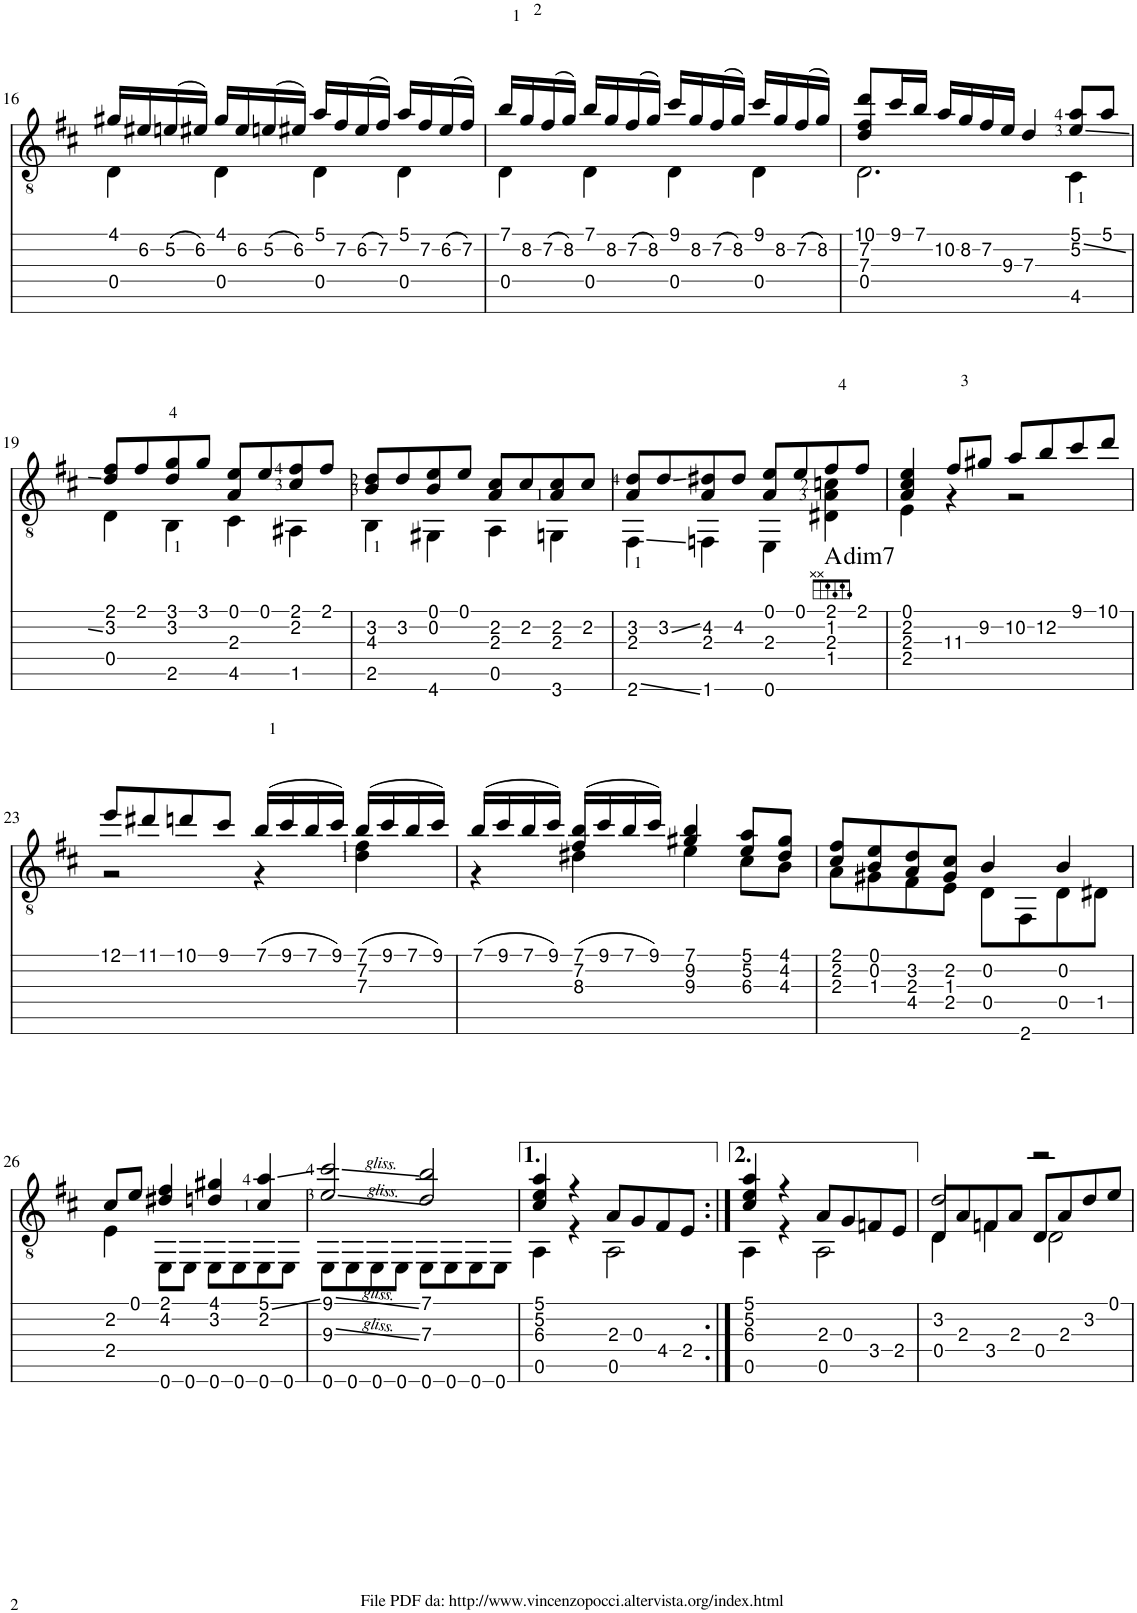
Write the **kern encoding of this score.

**kern	**kern	**harte
*part1	*part1	*part1
*staff2	*staff1	*
*I"Guitar	*	*
*I'Guit.	*	*
!!LO:PB:g=z
*	*clefGv2	*
*k[f#c#]	*k[f#c#]	*
*M4/4	*M4/4	*
=16	=16	=16
*^	*^	*
16g#LL	4D	16g#X/LL	4D\	.
16e#J	.	16e#X/	.	.
16eL	.	(16en/	.	.
16e#JJ	.	16e#X/JJ)	.	.
16g#LL	4D	16g#/LL	4D\	.
16e#J	.	16e#/	.	.
16eL	.	(16en/	.	.
16e#JJ	.	16e#X/JJ)	.	.
16aLL	4D	16a/LL	4D\	.
16f#J	.	16f#/	.	.
16e#L	.	(16e#/	.	.
16f#JJ	.	16f#/JJ)	.	.
16aLL	4D	16a/LL	4D\	.
16f#J	.	16f#/	.	.
16e#L	.	(16e#/	.	.
16f#JJ	.	16f#/JJ)	.	.
=17	=17	=17	=17	=17
16bLL	4D	16b/LL	4D\	.
16gJ	.	16g/	.	.
16f#L	.	(16f#/	.	.
16gJJ	.	16g/JJ)	.	.
16bLL	4D	16b/LL	4D\	.
16gJ	.	16g/	.	.
16f#L	.	(16f#/	.	.
16gJJ	.	16g/JJ)	.	.
16cc#LL	4D	16cc#/LL	4D\	.
16gJ	.	16g/	.	.
16f#L	.	(16f#/	.	.
16gJJ	.	16g/JJ)	.	.
16cc#LL	4D	16cc#/LL	4D\	.
16gJ	.	16g/	.	.
16f#L	.	(16f#/	.	.
16gJJ	.	16g/JJ)	.	.
=18	=18	=18	=18	=18
8d\ 8f#\ 8dd\L	2.D	8d/ 8f#/ 8dd/L	2.D\	.
16cc#L	.	16cc#/L	.	.
16bJJ	.	16b/JJ	.	.
16aLL	.	16a/LL	.	.
16gJ	.	16g/	.	.
16f#L	.	16f#/	.	.
16eJJ	.	16e/JJ	.	.
4d	.	4d/	.	.
8e\ 8a\L	4C#	8e/ 8a/L	4C#\	.
8aJ	.	8a/J	.	.
!!LO:LB:g=z	!!
=19	=19	=19	=19	=19
8d\ 8f#\L	4D	8d/ 8f#/L	4D\	.
8f#J	.	8f#/	.	.
8d\ 8g\L	4BB	8d/ 8g/	4BB\	.
8gJ	.	8g/J	.	.
8A\ 8e\L	4C#	8A/ 8e/L	4C#\	.
8eJ	.	8e/	.	.
8c#\ 8f#\L	4AA#	8c#/ 8f#/	4AA#X\	.
8f#J	.	8f#/J	.	.
=20	=20	=20	=20	=20
8B\ 8d\L	4BB	8B/ 8d/L	4BB\	.
8dJ	.	8d/	.	.
8B\ 8e\L	4GG#	8B/ 8e/	4GG#X\	.
8eJ	.	8e/J	.	.
8A\ 8c#\L	4AA	8A/ 8c#/L	4AA\	.
8c#J	.	8c#/	.	.
8A\ 8c#\L	4GG	8A/ 8c#/	4GGn\	.
8c#J	.	8c#/J	.	.
=21	=21	=21	=21	=21
8A\ 8d\L	4FF#	8A/ 8d/L	4FF#\	.
8dJ	.	8d/	.	.
8A\ 8d#\L	4FF	8A/ 8d#X/	4FFn\	.
8d#J	.	8d#/J	.	.
8A\ 8e\L	4EE	8A/ 8e/L	4EE\	.
8eJ	.	8e/	.	.
!	!	!	!	!LO:H:kt=dim7
8f#L	4D# 4A 4c	8f#/	4D#X\ 4A\ 4cn\	A:dim7
8f#J	.	8f#/J	.	.
=22	=22	=22	=22	=22
4A 4c# 4e	4E	4A/ 4c#/ 4e/	4E\	.
8f#L	4r	8f#/L	4r	.
8g#J	.	8g#X/J	.	.
8aL	2r	8a/L	2r	.
8bJ	.	8b/	.	.
8cc#L	.	8cc#/	.	.
8ddJ	.	8dd/J	.	.
!!LO:LB:g=z	!!
=23	=23	=23	=23	=23
8eeL	2r	8ee/L	2r	.
8dd#J	.	8dd#X/	.	.
8ddL	.	8ddn/	.	.
8cc#J	.	8cc#/J	.	.
16bLL	4r	(16b/LL	4r	.
16cc#J	.	16cc#/	.	.
16bL	.	16b/	.	.
16cc#JJ	.	16cc#/JJ)	.	.
16bLL	4d 4f#	(16b/LL	4d\ 4f#\	.
16cc#J	.	16cc#/	.	.
16bL	.	16b/	.	.
16cc#JJ	.	16cc#/JJ)	.	.
=24	=24	=24	=24	=24
16bLL	4r	(16b/LL	4r	.
16cc#J	.	16cc#/	.	.
16bL	.	16b/	.	.
16cc#JJ	.	16cc#/JJ)	.	.
16f#\ 16b\LL	4d#	(16f#/ 16b/LL	4d#X\	.
16cc#J	.	16cc#/	.	.
16bL	.	16b/	.	.
16cc#JJ	.	16cc#/JJ)	.	.
4g# 4b	4e	4g#X/ 4b/	4e\	.
8e\ 8a\L	8c#L	8e/ 8a/L	8c#\L	.
8d#\ 8g#\J	8BJ	8d#/ 8g#/J	8B\J	.
=25	=25	=25	=25	=25
8c#\ 8f#\L	8AL	8c#/ 8f#/L	8A\L	.
8B\ 8e\J	8G#J	8B/ 8e/	8G#X\	.
8A\ 8d\L	8F#L	8A/ 8d/	8F#\	.
8G#\ 8c#\J	8EJ	8G#/ 8c#/J	8E\J	.
4B	8DL	4B/	8D\L	.
.	8FF#J	.	8FF#\	.
4B	8DL	4B/	8D\	.
.	8D#J	.	8D#X\J	.
!!LO:LB:g=z	!!
=26	=26	=26	=26	=26
8c#L	4E	8c#/L	4E\	.
8eJ	.	8e/J	.	.
4d# 4f#	8EEL	4d#X/ 4f#/	8EE\L	.
.	8EEJ	.	8EE\J	.
4d 4g#	8EEL	4dn/ 4g#X/	8EE\L	.
.	8EEJ	.	8EE\	.
4c# 4a	8EEL	4c#/ 4a/	8EE\	.
.	8EEJ	.	8EE\J	.
=27	=27	=27	=27	=27
2e 2cc#	8EEL	2e/ 2cc#/	8EE\L	.
.	8EEJ	.	8EE\	.
.	8EEL	.	8EE\	.
.	8EEJ	.	8EE\J	.
2d 2b	8EEL	2d/ 2b/	8EE\L	.
.	8EEJ	.	8EE\	.
.	8EEL	.	8EE\	.
.	8EEJ	.	8EE\J	.
=28	=28	=28	=28	=28
4c# 4e 4a	4AA	4c#/ 4e/ 4a/	4AA\	.
4r	4r	4r	4r	.
8AL	2AA	8A/L	2AA\	.
8GJ	.	8G/	.	.
8F#L	.	8F#/	.	.
8EJ	.	8E/J	.	.
=29:|!	=29:|!	=29:|!	=29:|!	=29:|!
4c# 4e 4a	4AA	4c#/ 4e/ 4a/	4AA\	.
4r	4r	4r	4r	.
8AL	2AA	8A/L	2AA\	.
8GJ	.	8G/	.	.
8FL	.	8Fn/	.	.
8EJ	.	8E/J	.	.
=30	=30	=30	=30	=30
*	*^	*	*^	*
2d	4D	8DL	2d/	4D\	8D/L	.
.	.	8AJ	.	.	8A/	.
.	4F	8FL	.	4Fn\	8F/	.
.	.	8AJ	.	.	8A/J	.
2r	2D	8DL	2r	2D\	8D/L	.
.	.	8AJ	.	.	8A/	.
.	.	8dL	.	.	8d/	.
.	.	8eJ	.	.	8e/J	.
*v	*v	*v	*	*	*	*
*	*v	*v	*v	*
=	=	=
*-	*-	*-
